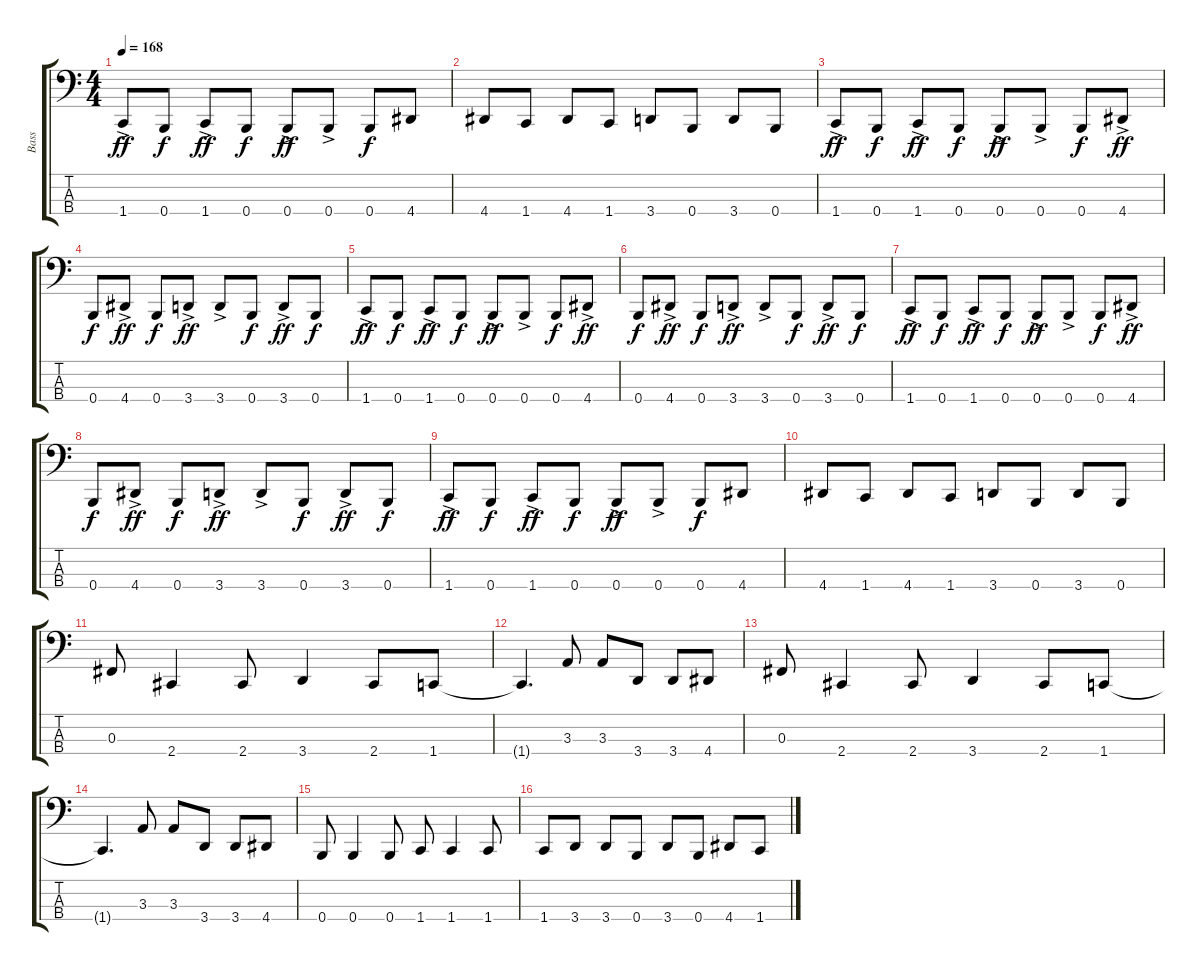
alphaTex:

\track ("Bass" "Bass") {instrument electricbasspick}
\staff {score tabs}
\tuning (E2 B1 Gb1 B0) {hide}
\ts (4 4)
\tempo 168
\clef f4
\ks c
1.4{ac}.8{dy ff} 0.4.8{dy f} 1.4{ac}.8{dy ff} 0.4.8{dy f} 0.4{ac}.8{dy ff} 0.4{ac}.8 0.4.8{dy f} 4.4.8 |
4.4.8 1.4.8 4.4.8 1.4.8 3.4.8 0.4.8 3.4.8 0.4.8 |
1.4{ac}.8{dy ff} 0.4.8{dy f} 1.4{ac}.8{dy ff} 0.4.8{dy f} 0.4{ac}.8{dy ff} 0.4{ac}.8 0.4.8{dy f} 4.4{ac}.8{dy ff} |
0.4.8{dy f} 4.4{ac}.8{dy ff} 0.4.8{dy f} 3.4{ac}.8{dy ff} 3.4{ac}.8 0.4.8{dy f} 3.4{ac}.8{dy ff} 0.4.8{dy f} |
1.4{ac}.8{dy ff} 0.4.8{dy f} 1.4{ac}.8{dy ff} 0.4.8{dy f} 0.4{ac}.8{dy ff} 0.4{ac}.8 0.4.8{dy f} 4.4{ac}.8{dy ff} |
0.4.8{dy f} 4.4{ac}.8{dy ff} 0.4.8{dy f} 3.4{ac}.8{dy ff} 3.4{ac}.8 0.4.8{dy f} 3.4{ac}.8{dy ff} 0.4.8{dy f} |
1.4{ac}.8{dy ff} 0.4.8{dy f} 1.4{ac}.8{dy ff} 0.4.8{dy f} 0.4{ac}.8{dy ff} 0.4{ac}.8 0.4.8{dy f} 4.4{ac}.8{dy ff} |
0.4.8{dy f} 4.4{ac}.8{dy ff} 0.4.8{dy f} 3.4{ac}.8{dy ff} 3.4{ac}.8 0.4.8{dy f} 3.4{ac}.8{dy ff} 0.4.8{dy f} |
1.4{ac}.8{dy ff} 0.4.8{dy f} 1.4{ac}.8{dy ff} 0.4.8{dy f} 0.4{ac}.8{dy ff} 0.4{ac}.8 0.4.8{dy f} 4.4.8 |
4.4.8 1.4.8 4.4.8 1.4.8 3.4.8 0.4.8 3.4.8 0.4.8 |
0.3.8 2.4.4 2.4.8 3.4.4 2.4.8 1.4.8 |
1.4{t}.4{d} 3.3.8 3.3.8 3.4.8 3.4.8 4.4.8 |
0.3.8 2.4.4 2.4.8 3.4.4 2.4.8 1.4.8 |
1.4{t}.4{d} 3.3.8 3.3.8 3.4.8 3.4.8 4.4.8 |
0.4.8 0.4.4 0.4.8 1.4.8 1.4.4 1.4.8 |
1.4.8 3.4.8 3.4.8 0.4.8 3.4.8 0.4.8 4.4.8 1.4.8
